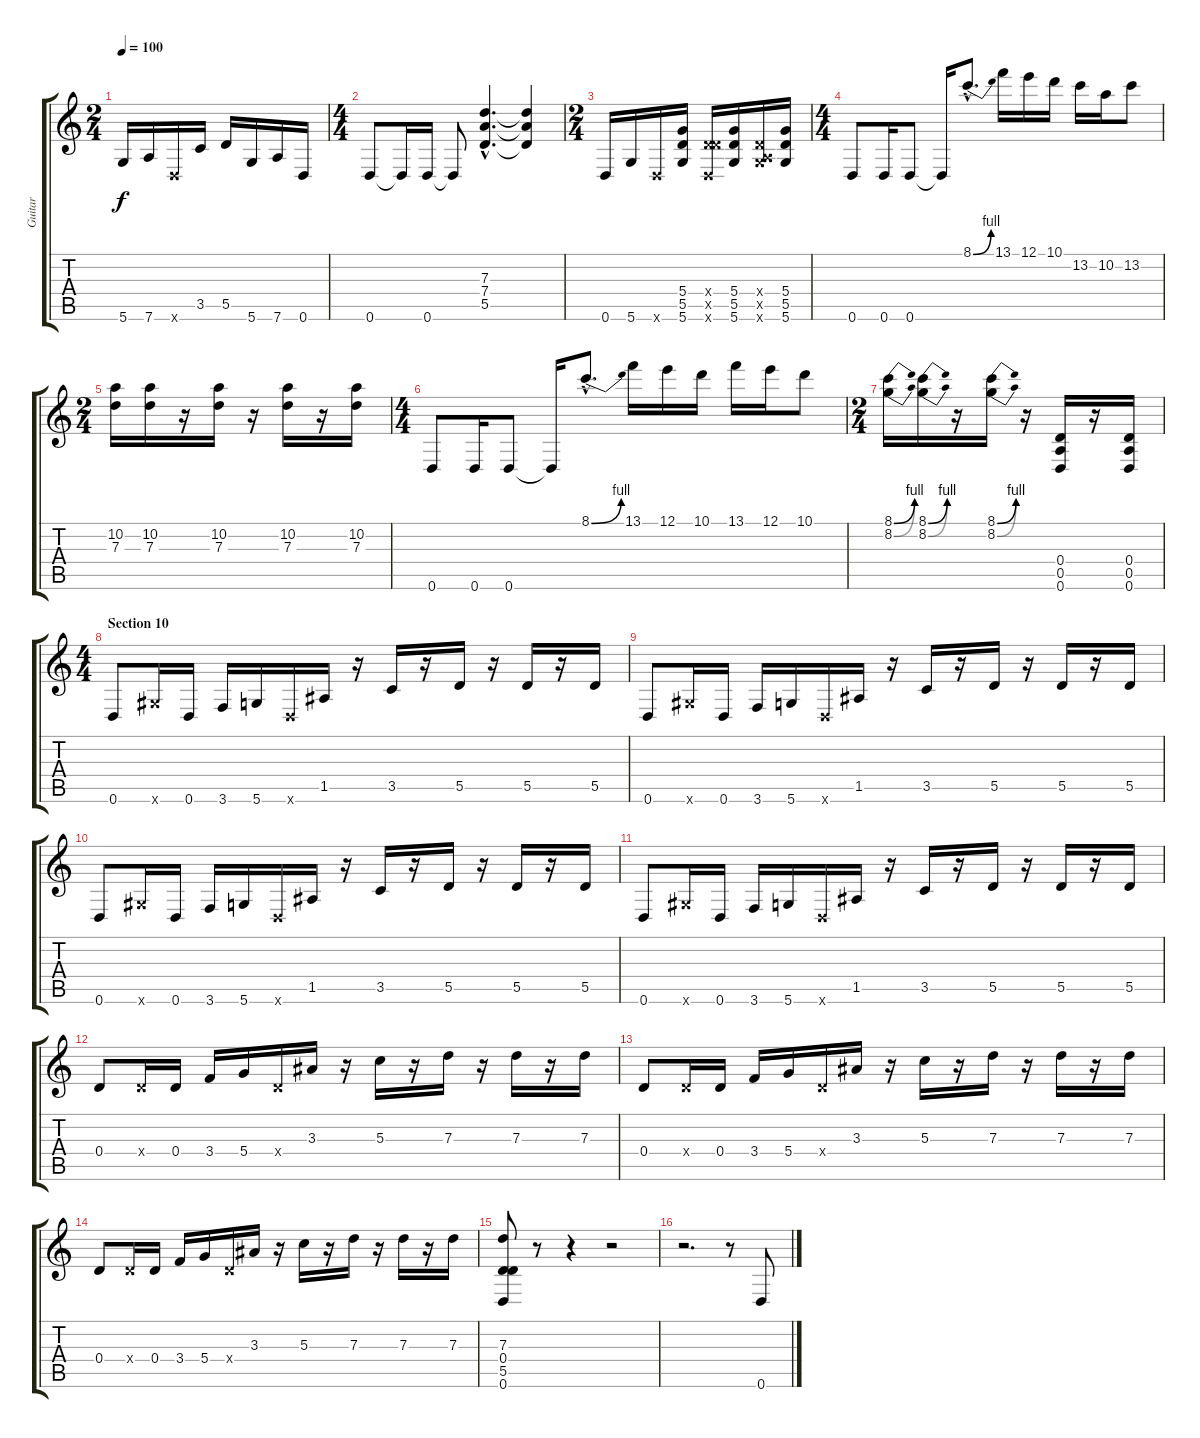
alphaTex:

\track ("Guitar" "Guitar") {instrument overdrivenguitar}
\staff {score tabs}
\tuning (E4 B3 G3 D3 A2 D2) {hide}
\ts (2 4)
\tempo 100
\clef g2
\ks c
5.6.16{dy f} 7.6.16 0.6{x}.16 3.5.16 5.5.16 5.6.16 7.6.16 0.6.16 |
\ts (4 4)
0.6.8 0.6{t}.16 0.6.16 0.6{t}.8 (7.3{hac} 7.4{hac} 5.5{hac}).4{d} (7.3{t} 7.4{t} 5.5{t}).4 |
\ts (2 4)
0.6.16 5.6.16 0.6{x}.16 (5.4 5.5 5.6).16 (0.4{x} 5.5{x} 0.6{x}).16 (5.4 5.5 5.6).16 (0.4{x} 0.5{x} 5.6{x}).16 (5.4 5.5 5.6).16 |
\ts (4 4)
0.6.8 0.6.16 0.6.8 0.6{t}.16 8.1{be (bend 0 0 60 4) hac}.8{d} 13.1.16 12.1.16 10.1.16 13.2.16 10.2.16 13.2.8 |
\ts (2 4)
(10.2 7.3).16 (10.2 7.3).16 r.16 (10.2 7.3).16 r.16 (10.2 7.3).16 r.16 (10.2 7.3).16 |
\ts (4 4)
0.6.8 0.6.16 0.6.8 0.6{t}.16 8.1{be (bend 0 0 60 4) hac}.8{d} 13.1.16 12.1.16 10.1.16 13.1.16 12.1.16 10.1.8 |
\ts (2 4)
(8.1{be (bend 0 0 60 4)} 8.2{be (bend 0 0 60 4)}).16 (8.1{be (bend 0 0 60 4)} 8.2{be (bend 0 0 60 4)}).16 r.16 (8.1{be (bend 0 0 60 4)} 8.2{be (bend 0 0 60 4)}).16 r.16 (0.4 0.5 0.6).16 r.16 (0.4 0.5 0.6).16 |
\ts (4 4)
\section ("" "Section 10")
0.6.8 6.6{x}.16 0.6.16 3.6.16 5.6.16 0.6{x}.16 1.5.16 r.16 3.5.16 r.16 5.5.16 r.16 5.5.16 r.16 5.5.16 |
0.6.8 6.6{x}.16 0.6.16 3.6.16 5.6.16 0.6{x}.16 1.5.16 r.16 3.5.16 r.16 5.5.16 r.16 5.5.16 r.16 5.5.16 |
0.6.8 6.6{x}.16 0.6.16 3.6.16 5.6.16 0.6{x}.16 1.5.16 r.16 3.5.16 r.16 5.5.16 r.16 5.5.16 r.16 5.5.16 |
0.6.8 6.6{x}.16 0.6.16 3.6.16 5.6.16 0.6{x}.16 1.5.16 r.16 3.5.16 r.16 5.5.16 r.16 5.5.16 r.16 5.5.16 |
0.4.8 0.4{x}.16 0.4.16 3.4.16 5.4.16 0.4{x}.16 3.3.16 r.16 5.3.16 r.16 7.3.16 r.16 7.3.16 r.16 7.3.16 |
0.4.8 0.4{x}.16 0.4.16 3.4.16 5.4.16 0.4{x}.16 3.3.16 r.16 5.3.16 r.16 7.3.16 r.16 7.3.16 r.16 7.3.16 |
0.4.8 0.4{x}.16 0.4.16 3.4.16 5.4.16 0.4{x}.16 3.3.16 r.16 5.3.16 r.16 7.3.16 r.16 7.3.16 r.16 7.3.16 |
(7.3 0.4 5.5 0.6).8 r.8 r.4 r.2 |
r.2{d} r.8 0.6{ss}.8
